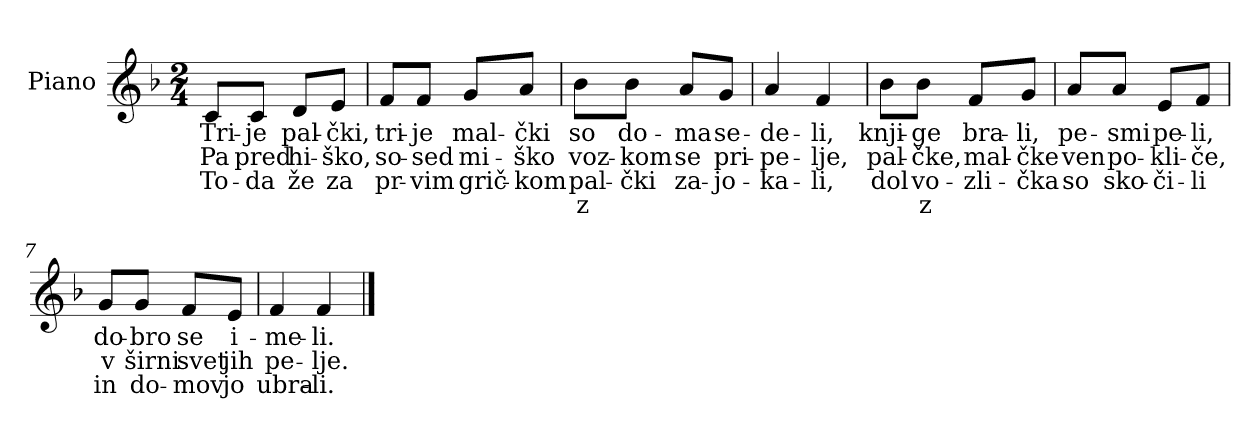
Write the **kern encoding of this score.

**kern	**text	**text	**text	**text
*part1	*part1	*part1	*part1	*part1
*staff1	*staff1	*staff1	*staff1	*staff1
*I"Piano	*	*	*	*
*I'Pno.	*	*	*	*
*clefG2	*	*	*	*
*k[b-]	*	*	*	*
*M2/4	*	*	*	*
=1	=1	=1	=1	=1
!	!LO:LY:b	!LO:LY:b	!LO:LY:b	!
8c/L	Tri-	Pa	To-	.
!	!LO:LY:b	!LO:LY:b	!LO:LY:b	!
8c/J	-je	pred	-da	.
!	!LO:LY:b	!LO:LY:b	!LO:LY:b	!
8d/L	pal-	hi-	že	.
!	!LO:LY:b	!LO:LY:b	!LO:LY:b	!
8e/J	-čki,	-ško,	za	.
=2	=2	=2	=2	=2
!	!LO:LY:b	!LO:LY:b	!LO:LY:b	!
8f/L	tri-	so-	pr-	.
!	!LO:LY:b	!LO:LY:b	!LO:LY:b	!
8f/J	-je	-sed	-vim	.
!	!LO:LY:b	!LO:LY:b	!LO:LY:b	!
8g/L	mal-	mi-	grič-	.
!	!LO:LY:b	!LO:LY:b	!LO:LY:b	!
8a/J	-čki	-ško	-kom	.
=3	=3	=3	=3	=3
!	!LO:LY:b	!LO:LY:b	!LO:LY:b	!LO:LY:b
8b-\L	so	voz-	pal-	z
!	!LO:LY:b	!LO:LY:b	!LO:LY:b	!
8b-\J	do-	-kom	-čki	.
!	!LO:LY:b	!LO:LY:b	!LO:LY:b	!
8a/L	-ma	se	za-	.
!	!LO:LY:b	!LO:LY:b	!LO:LY:b	!
8g/J	se-	pri-	-jo-	.
=4	=4	=4	=4	=4
!	!LO:LY:b	!LO:LY:b	!LO:LY:b	!
4a/	-de-	-pe-	-ka-	.
!	!LO:LY:b	!LO:LY:b	!LO:LY:b	!
4f/	-li,	-lje,	-li,	.
!!LO:LB:g=z
=5	=5	=5	=5	=5
!	!LO:LY:b	!LO:LY:b	!LO:LY:b	!
8b-\L	knji-	pal-	dol	.
!	!LO:LY:b	!LO:LY:b	!LO:LY:b	!LO:LY:b
8b-\J	-ge	-čke,	vo-	z
!	!LO:LY:b	!LO:LY:b	!LO:LY:b	!
8f/L	bra-	mal-	-zli-	.
!	!LO:LY:b	!LO:LY:b	!LO:LY:b	!
8g/J	-li,	-čke	-čka	.
=6	=6	=6	=6	=6
!	!LO:LY:b	!LO:LY:b	!LO:LY:b	!
8a/L	pe-	ven	so	.
!	!LO:LY:b	!LO:LY:b	!LO:LY:b	!
8a/J	-smi	po-	sko-	.
!	!LO:LY:b	!LO:LY:b	!LO:LY:b	!
8e/L	pe-	-kli-	-či-	.
!	!LO:LY:b	!LO:LY:b	!LO:LY:b	!
8f/J	-li,	-če,	-li	.
=7	=7	=7	=7	=7
!	!LO:LY:b	!LO:LY:b	!LO:LY:b	!
8g/L	do-	v	in	.
!	!LO:LY:b	!LO:LY:b	!LO:LY:b	!
8g/J	-bro	širni	do-	.
!	!LO:LY:b	!LO:LY:b	!LO:LY:b	!
8f/L	se	svet	-mov	.
!	!LO:LY:b	!LO:LY:b	!LO:LY:b	!
8e/J	i-	jih	jo	.
=8	=8	=8	=8	=8
!	!LO:LY:b	!LO:LY:b	!LO:LY:b	!
4f/	-me-	pe-	ubra-	.
!	!LO:LY:b	!LO:LY:b	!LO:LY:b	!
4f/	-li.	-lje.	-li.	.
==	==	==	==	==
*-	*-	*-	*-	*-
